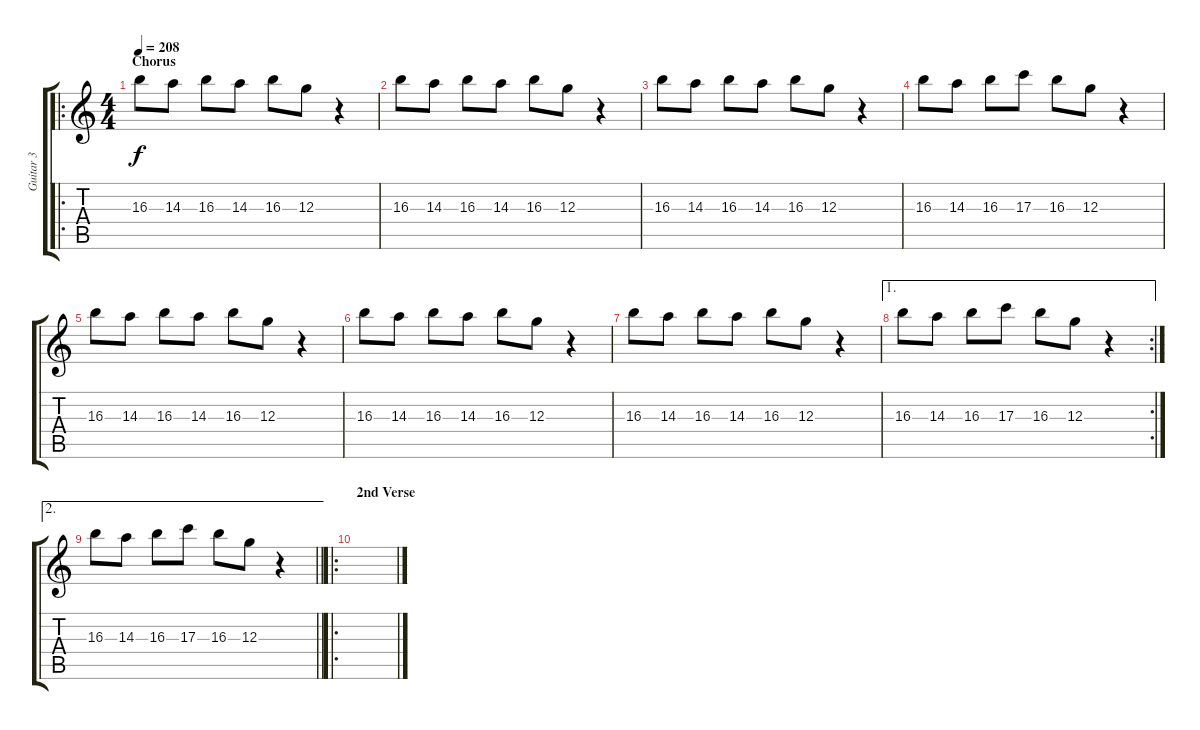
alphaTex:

\track ("Guitar 3" "Guitar 3") {instrument distortionguitar}
\staff {score tabs}
\tuning (E4 B3 G3 D3 A2 E2) {hide}
\ro
\ts (4 4)
\section ("" "Chorus")
\tempo 208
\clef g2
\ks c
16.3.8{dy f} 14.3.8 16.3.8 14.3.8 16.3.8 12.3.8 r.4 |
16.3.8 14.3.8 16.3.8 14.3.8 16.3.8 12.3.8 r.4 |
16.3.8 14.3.8 16.3.8 14.3.8 16.3.8 12.3.8 r.4 |
16.3.8 14.3.8 16.3.8 17.3.8 16.3.8 12.3.8 r.4 |
16.3.8 14.3.8 16.3.8 14.3.8 16.3.8 12.3.8 r.4 |
16.3.8 14.3.8 16.3.8 14.3.8 16.3.8 12.3.8 r.4 |
16.3.8 14.3.8 16.3.8 14.3.8 16.3.8 12.3.8 r.4 |
\ae 1
\rc 2
16.3.8 14.3.8 16.3.8 17.3.8 16.3.8 12.3.8 r.4 |
\ae 2
\barLineRight lightlight
16.3.8 14.3.8 16.3.8 17.3.8 16.3.8 12.3.8 r.4 |
\ro
\section ("" "2nd Verse")
